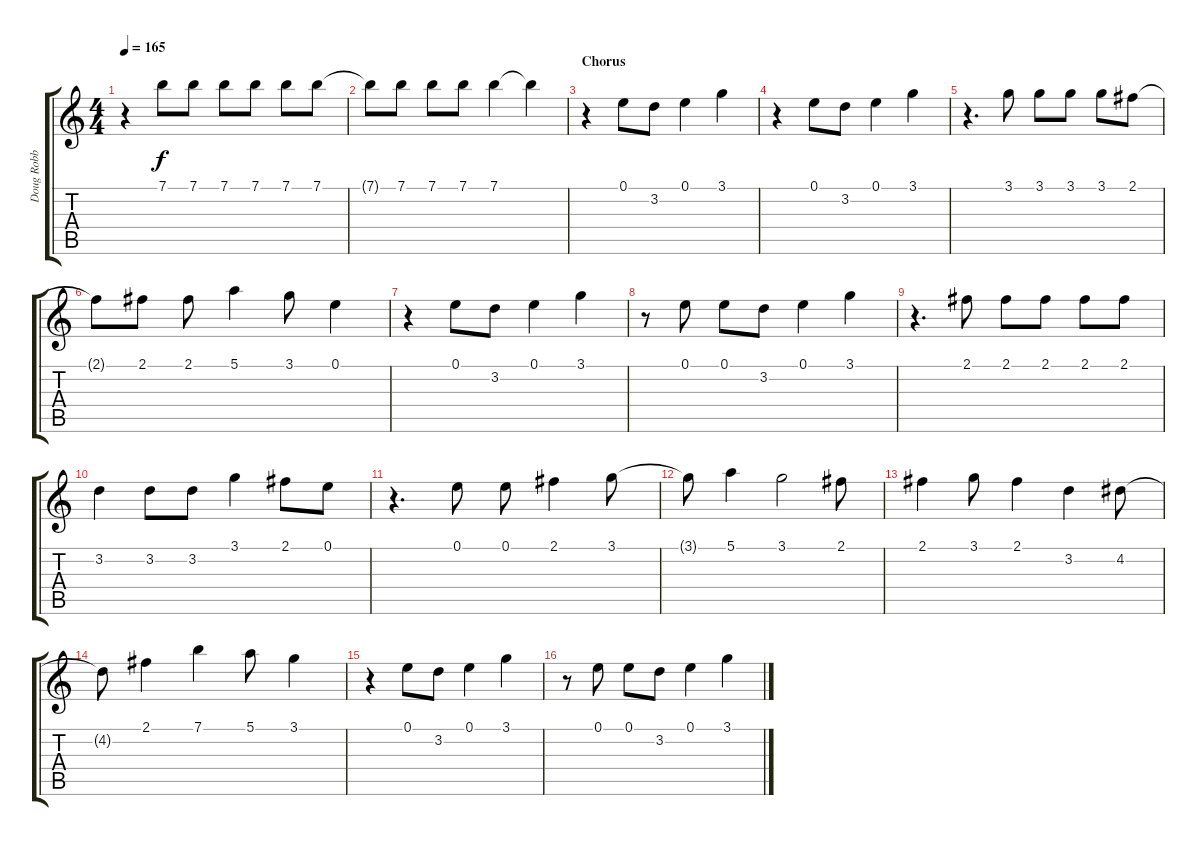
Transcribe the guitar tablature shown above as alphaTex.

\track ("Doug Robb" "Doug Robb") {instrument contrabass}
\staff {score tabs}
\tuning (E4 B3 G3 D3 A2 E2) {hide}
\ts (4 4)
\tempo 165
\clef g2
\ks c
r.4{dy f} 7.1.8 7.1.8 7.1.8 7.1.8 7.1.8 7.1.8 |
7.1{t}.8 7.1.8 7.1.8 7.1.8 7.1.4 7.1{t}.4 |
\section ("" "Chorus")
r.4 0.1.8 3.2.8 0.1.4 3.1.4 |
r.4 0.1.8 3.2.8 0.1.4 3.1.4 |
r.4{d} 3.1.8 3.1.8 3.1.8 3.1.8 2.1.8 |
2.1{t}.8 2.1.8 2.1.8 5.1.4 3.1.8 0.1.4 |
r.4 0.1.8 3.2.8 0.1.4 3.1.4 |
r.8 0.1.8 0.1.8 3.2.8 0.1.4 3.1.4 |
r.4{d} 2.1.8 2.1.8 2.1.8 2.1.8 2.1.8 |
3.2.4 3.2.8 3.2.8 3.1.4 2.1.8 0.1.8 |
r.4{d} 0.1.8 0.1.8 2.1.4 3.1.8 |
3.1{t}.8 5.1.4 3.1.2 2.1.8 |
2.1.4 3.1.8 2.1.4 3.2.4 4.2.8 |
4.2{t}.8 2.1.4 7.1.4 5.1.8 3.1.4 |
r.4 0.1.8 3.2.8 0.1.4 3.1.4 |
r.8 0.1.8 0.1.8 3.2.8 0.1.4 3.1.4
